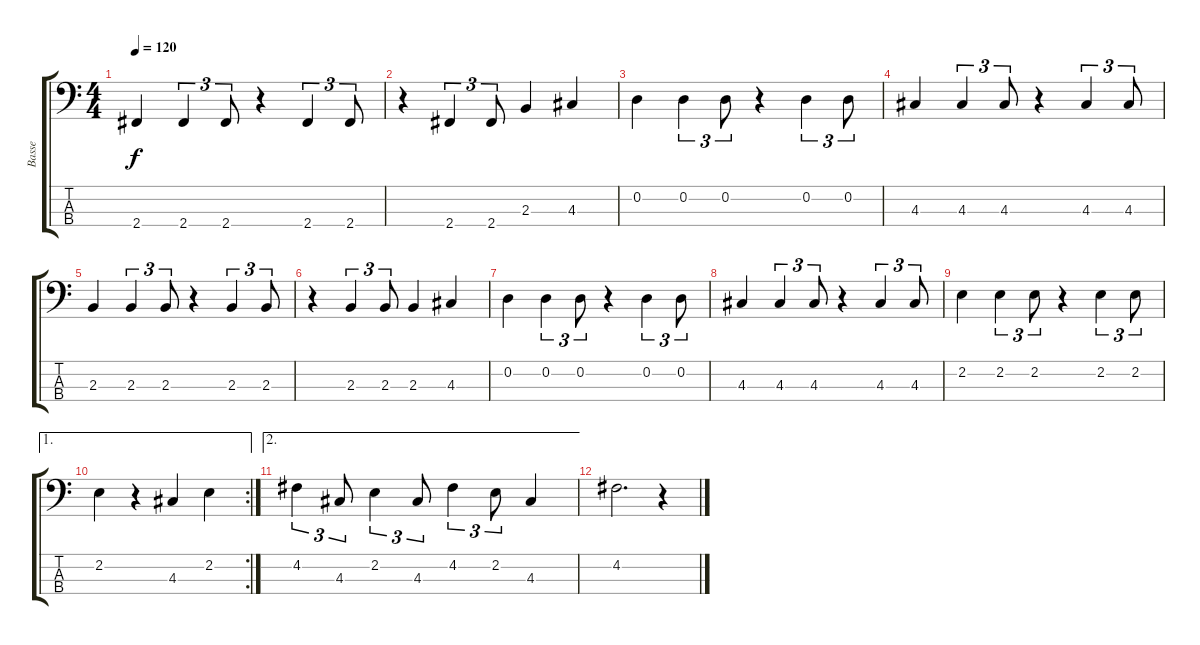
\track ("Basse" "Basse") {instrument electricbassfinger}
\staff {score tabs}
\tuning (G2 D2 A1 E1) {hide}
\ts (4 4)
\tempo 120
\clef f4
\ks c
2.4.4{dy f} 2.4.4{tu (3 2)} 2.4.8{tu (3 2)} r.4 2.4.4{tu (3 2)} 2.4.8{tu (3 2)} |
r.4 2.4.4{tu (3 2)} 2.4.8{tu (3 2)} 2.3.4 4.3.4 |
0.2.4 0.2.4{tu (3 2)} 0.2.8{tu (3 2)} r.4 0.2.4{tu (3 2)} 0.2.8{tu (3 2)} |
4.3.4 4.3.4{tu (3 2)} 4.3.8{tu (3 2)} r.4 4.3.4{tu (3 2)} 4.3.8{tu (3 2)} |
2.3.4 2.3.4{tu (3 2)} 2.3.8{tu (3 2)} r.4 2.3.4{tu (3 2)} 2.3.8{tu (3 2)} |
r.4 2.3.4{tu (3 2)} 2.3.8{tu (3 2)} 2.3.4 4.3.4 |
0.2.4 0.2.4{tu (3 2)} 0.2.8{tu (3 2)} r.4 0.2.4{tu (3 2)} 0.2.8{tu (3 2)} |
4.3.4 4.3.4{tu (3 2)} 4.3.8{tu (3 2)} r.4 4.3.4{tu (3 2)} 4.3.8{tu (3 2)} |
2.2.4 2.2.4{tu (3 2)} 2.2.8{tu (3 2)} r.4 2.2.4{tu (3 2)} 2.2.8{tu (3 2)} |
\ae 1
\rc 2
2.2.4 r.4 4.3.4 2.2.4 |
\ae 2
4.2.4{tu (3 2)} 4.3.8{tu (3 2)} 2.2.4{tu (3 2)} 4.3.8{tu (3 2)} 4.2.4{tu (3 2)} 2.2.8{tu (3 2)} 4.3.4 |
4.2.2{d} r.4
